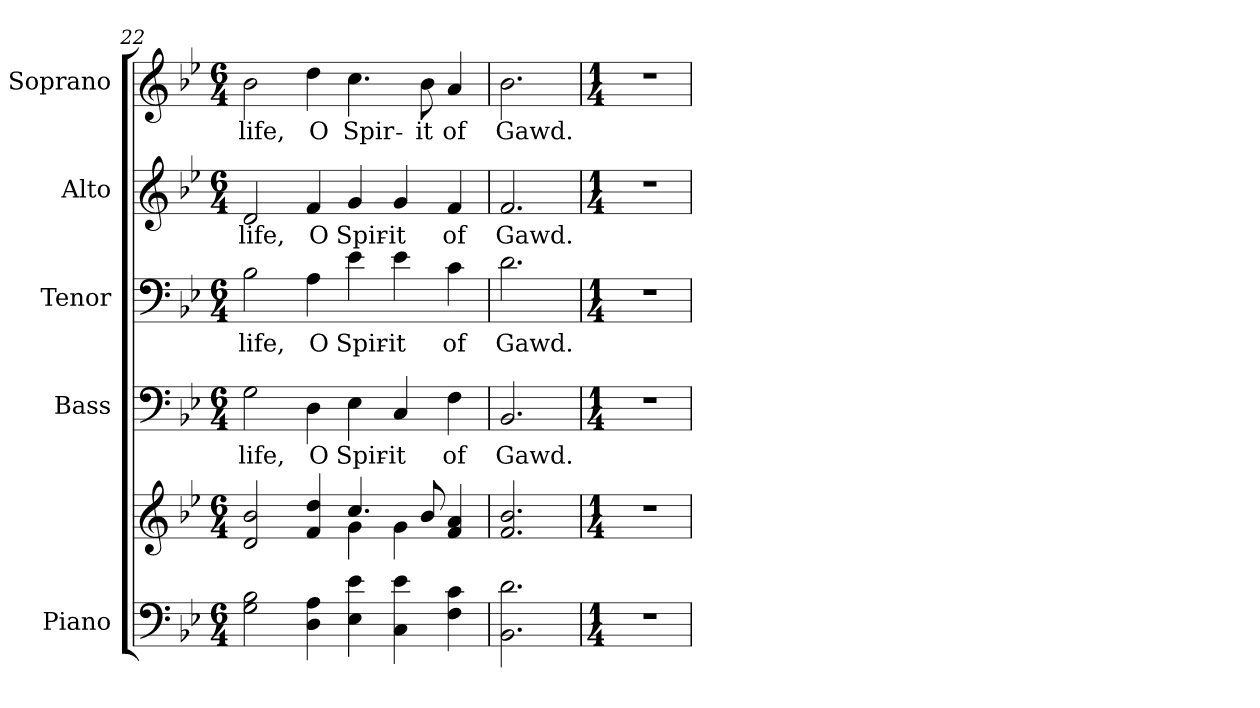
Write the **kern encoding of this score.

**kern	**kern	**kern	**text	**kern	**text	**kern	**text	**kern	**text
*part5	*part5	*part4	*part4	*part3	*part3	*part2	*part2	*part1	*part1
*staff6	*staff5	*staff4	*staff4	*staff3	*staff3	*staff2	*staff2	*staff1	*staff1
*I"Piano	*	*I"Bass	*	*I"Tenor	*	*I"Alto	*	*I"Soprano	*
*I'Pno.	*	*I'B.	*	*I'T.	*	*I'A.	*	*I'S.	*
!!LO:PB:g=z
*clefF4	*clefG2	*clefF4	*	*clefF4	*	*clefG2	*	*clefG2	*
*k[b-e-]	*k[b-e-]	*k[b-e-]	*	*k[b-e-]	*	*k[b-e-]	*	*k[b-e-]	*
*B-:	*B-:	*B-:	*	*B-:	*	*B-:	*	*B-:	*
*M6/4	*M6/4	*M6/4	*	*M6/4	*	*M6/4	*	*M6/4	*
=22	=22	=22	=22	=22	=22	=22	=22	=22	=22
*	*^	*	*	*	*	*	*	*	*
!	!	!	!	!LO:LY:b:color=#000000	!	!	!	!	!	!
!	!	!	!	!	!	!LO:LY:b:color=#000000	!	!	!	!
!	!	!	!	!	!	!	!	!LO:LY:b:color=#000000	!	!
!	!	!	!	!	!	!	!	!	!	!LO:LY:b:color=#000000
2Gi\ 2B-i	2di/ 2b-i	2.ryy	2Gi\	life,	2B-i\	life,	2di/	life,	2b-i\	life,
!	!	!	!	!LO:LY:b:color=#000000	!	!	!	!	!	!
!	!	!	!	!	!	!LO:LY:b:color=#000000	!	!	!	!
!	!	!	!	!	!	!	!	!LO:LY:b:color=#000000	!	!
!	!	!	!	!	!	!	!	!	!	!LO:LY:b:color=#000000
4Di\ 4Ai	4fi/ 4ddi	.	4Di\	O	4Ai\	O	4fi/	O	4ddi\	O
!	!	!	!	!LO:LY:b:color=#000000	!	!	!	!	!	!
!	!	!	!	!	!	!LO:LY:b:color=#000000	!	!	!	!
!	!	!	!	!	!	!	!	!LO:LY:b:color=#000000	!	!
!	!	!	!	!	!	!	!	!	!	!LO:LY:b:color=#000000
4E-i\ 4e-i	4.cci/	4gi\	4E-i\	Spir-	4e-i\	Spir-	4gi/	Spir-	4.cci\	Spir-
!	!	!	!	!LO:LY:b:color=#000000	!	!	!	!	!	!
!	!	!	!	!	!	!LO:LY:b:color=#000000	!	!	!	!
!	!	!	!	!	!	!	!	!LO:LY:b:color=#000000	!	!
4Ci\ 4e-i	.	4gi\	4Ci/	-it	4e-i\	-it	4gi/	-it	.	.
!	!	!	!	!	!	!	!	!	!	!LO:LY:b:color=#000000
.	8b-i/	.	.	.	.	.	.	.	8b-i\	-it
!	!	!	!	!LO:LY:b:color=#000000	!	!	!	!	!	!
!	!	!	!	!	!	!LO:LY:b:color=#000000	!	!	!	!
!	!	!	!	!	!	!	!	!LO:LY:b:color=#000000	!	!
!	!	!	!	!	!	!	!	!	!	!LO:LY:b:color=#000000
4Fi\ 4ci	4fi/ 4ai	4ryy	4Fi\	of	4ci\	of	4fi/	of	4ai/	of
*	*v	*v	*	*	*	*	*	*	*	*
=23	=23	=23	=23	=23	=23	=23	=23	=23	=23
*	*^	*	*	*	*	*	*	*	*
!	!	!	!	!LO:LY:b:color=#000000	!	!	!	!	!	!
*	*v	*v	*	*	*	*	*	*	*	*
*	*^	*	*	*	*	*	*	*	*
!	!	!	!	!	!	!LO:LY:b:color=#000000	!	!	!	!
*	*v	*v	*	*	*	*	*	*	*	*
*	*^	*	*	*	*	*	*	*	*
!	!	!	!	!	!	!	!	!LO:LY:b:color=#000000	!	!
*	*v	*v	*	*	*	*	*	*	*	*
*	*^	*	*	*	*	*	*	*	*
!	!	!	!	!	!	!	!	!	!	!LO:LY:b:color=#000000
*	*v	*v	*	*	*	*	*	*	*	*
2.BB-i\ 2.di	2.fi/ 2.b-i	2.BB-i/	Gawd.	2.di\	Gawd.	2.fi/	Gawd.	2.b-i\	Gawd.
!!LO:PB:g=z
=24	=24	=24	=24	=24	=24	=24	=24	=24	=24
*M1/4	*M1/4	*M1/4	*	*M1/4	*	*M1/4	*	*M1/4	*
!LO:N:vis=1	!LO:N:vis=1	!LO:N:vis=1	!	!LO:N:vis=1	!	!LO:N:vis=1	!	!LO:N:vis=1	!
4r	4r	4r	.	4r	.	4r	.	4r	.
=	=	=	=	=	=	=	=	=	=
*-	*-	*-	*-	*-	*-	*-	*-	*-	*-
